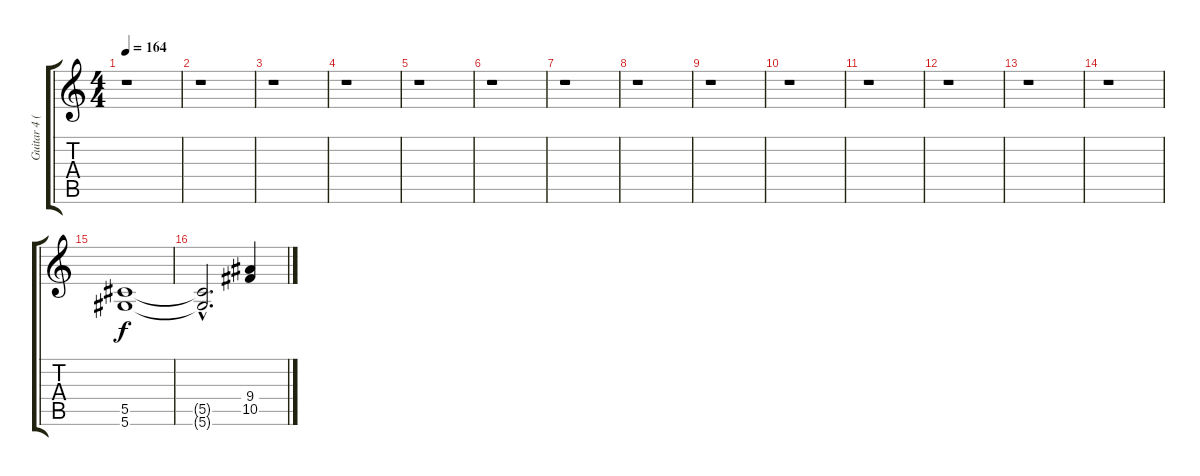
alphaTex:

\track ("Guitar 4 (Solo II)" "Guitar 4 (") {instrument distortionguitar}
\staff {score tabs}
\tuning (Eb4 Bb3 Gb3 Db3 Ab2 Eb2) {hide}
\ts (4 4)
\tempo 164
\clef g2
\ks c
r.1{dy f} |
r.1 |
r.1 |
r.1 |
r.1 |
r.1 |
r.1 |
r.1 |
r.1 |
r.1 |
r.1 |
r.1 |
r.1 |
r.1 |
(5.5 5.6).1{volume 16} |
(5.5{hac t} 5.6{hac t}).2{d} (9.4 10.5).4
